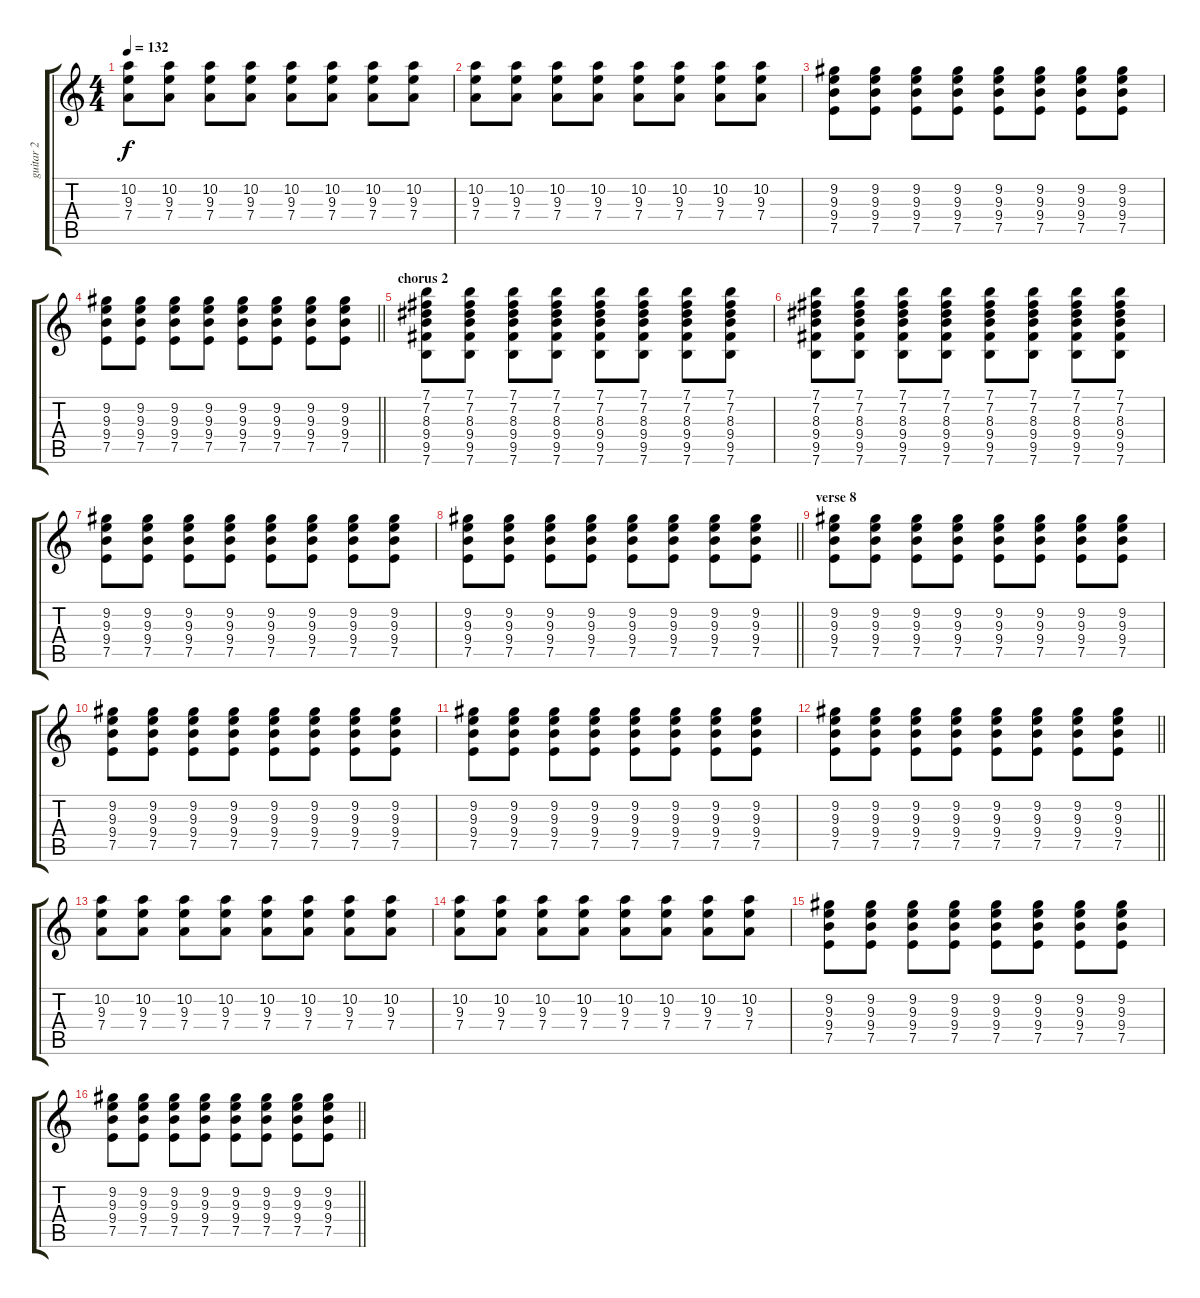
\track ("guitar 2" "guitar 2") {instrument electricguitarjazz}
\staff {score tabs}
\tuning (E4 B3 G3 D3 A2 E2) {hide}
\ts (4 4)
\tempo 132
\clef g2
\ks c
(10.2 9.3 7.4).8{dy f} (10.2 9.3 7.4).8 (10.2 9.3 7.4).8 (10.2 9.3 7.4).8 (10.2 9.3 7.4).8 (10.2 9.3 7.4).8 (10.2 9.3 7.4).8 (10.2 9.3 7.4).8 |
(10.2 9.3 7.4).8 (10.2 9.3 7.4).8 (10.2 9.3 7.4).8 (10.2 9.3 7.4).8 (10.2 9.3 7.4).8 (10.2 9.3 7.4).8 (10.2 9.3 7.4).8 (10.2 9.3 7.4).8 |
(9.2 9.3 9.4 7.5).8 (9.2 9.3 9.4 7.5).8 (9.2 9.3 9.4 7.5).8 (9.2 9.3 9.4 7.5).8 (9.2 9.3 9.4 7.5).8 (9.2 9.3 9.4 7.5).8 (9.2 9.3 9.4 7.5).8 (9.2 9.3 9.4 7.5).8 |
\barLineRight lightlight
(9.2 9.3 9.4 7.5).8 (9.2 9.3 9.4 7.5).8 (9.2 9.3 9.4 7.5).8 (9.2 9.3 9.4 7.5).8 (9.2 9.3 9.4 7.5).8 (9.2 9.3 9.4 7.5).8 (9.2 9.3 9.4 7.5).8 (9.2 9.3 9.4 7.5).8 |
\section ("" "chorus 2")
(7.1 7.2 8.3 9.4 9.5 7.6).8 (7.1 7.2 8.3 9.4 9.5 7.6).8 (7.1 7.2 8.3 9.4 9.5 7.6).8 (7.1 7.2 8.3 9.4 9.5 7.6).8 (7.1 7.2 8.3 9.4 9.5 7.6).8 (7.1 7.2 8.3 9.4 9.5 7.6).8 (7.1 7.2 8.3 9.4 9.5 7.6).8 (7.1 7.2 8.3 9.4 9.5 7.6).8 |
(7.1 7.2 8.3 9.4 9.5 7.6).8 (7.1 7.2 8.3 9.4 9.5 7.6).8 (7.1 7.2 8.3 9.4 9.5 7.6).8 (7.1 7.2 8.3 9.4 9.5 7.6).8 (7.1 7.2 8.3 9.4 9.5 7.6).8 (7.1 7.2 8.3 9.4 9.5 7.6).8 (7.1 7.2 8.3 9.4 9.5 7.6).8 (7.1 7.2 8.3 9.4 9.5 7.6).8 |
(9.2 9.3 9.4 7.5).8 (9.2 9.3 9.4 7.5).8 (9.2 9.3 9.4 7.5).8 (9.2 9.3 9.4 7.5).8 (9.2 9.3 9.4 7.5).8 (9.2 9.3 9.4 7.5).8 (9.2 9.3 9.4 7.5).8 (9.2 9.3 9.4 7.5).8 |
\barLineRight lightlight
(9.2 9.3 9.4 7.5).8 (9.2 9.3 9.4 7.5).8 (9.2 9.3 9.4 7.5).8 (9.2 9.3 9.4 7.5).8 (9.2 9.3 9.4 7.5).8 (9.2 9.3 9.4 7.5).8 (9.2 9.3 9.4 7.5).8 (9.2 9.3 9.4 7.5).8 |
\section ("" "verse 8")
(9.2 9.3 9.4 7.5).8 (9.2 9.3 9.4 7.5).8 (9.2 9.3 9.4 7.5).8 (9.2 9.3 9.4 7.5).8 (9.2 9.3 9.4 7.5).8 (9.2 9.3 9.4 7.5).8 (9.2 9.3 9.4 7.5).8 (9.2 9.3 9.4 7.5).8 |
(9.2 9.3 9.4 7.5).8 (9.2 9.3 9.4 7.5).8 (9.2 9.3 9.4 7.5).8 (9.2 9.3 9.4 7.5).8 (9.2 9.3 9.4 7.5).8 (9.2 9.3 9.4 7.5).8 (9.2 9.3 9.4 7.5).8 (9.2 9.3 9.4 7.5).8 |
(9.2 9.3 9.4 7.5).8 (9.2 9.3 9.4 7.5).8 (9.2 9.3 9.4 7.5).8 (9.2 9.3 9.4 7.5).8 (9.2 9.3 9.4 7.5).8 (9.2 9.3 9.4 7.5).8 (9.2 9.3 9.4 7.5).8 (9.2 9.3 9.4 7.5).8 |
\barLineRight lightlight
(9.2 9.3 9.4 7.5).8 (9.2 9.3 9.4 7.5).8 (9.2 9.3 9.4 7.5).8 (9.2 9.3 9.4 7.5).8 (9.2 9.3 9.4 7.5).8 (9.2 9.3 9.4 7.5).8 (9.2 9.3 9.4 7.5).8 (9.2 9.3 9.4 7.5).8 |
(10.2 9.3 7.4).8 (10.2 9.3 7.4).8 (10.2 9.3 7.4).8 (10.2 9.3 7.4).8 (10.2 9.3 7.4).8 (10.2 9.3 7.4).8 (10.2 9.3 7.4).8 (10.2 9.3 7.4).8 |
(10.2 9.3 7.4).8 (10.2 9.3 7.4).8 (10.2 9.3 7.4).8 (10.2 9.3 7.4).8 (10.2 9.3 7.4).8 (10.2 9.3 7.4).8 (10.2 9.3 7.4).8 (10.2 9.3 7.4).8 |
(9.2 9.3 9.4 7.5).8 (9.2 9.3 9.4 7.5).8 (9.2 9.3 9.4 7.5).8 (9.2 9.3 9.4 7.5).8 (9.2 9.3 9.4 7.5).8 (9.2 9.3 9.4 7.5).8 (9.2 9.3 9.4 7.5).8 (9.2 9.3 9.4 7.5).8 |
\barLineRight lightlight
(9.2 9.3 9.4 7.5).8 (9.2 9.3 9.4 7.5).8 (9.2 9.3 9.4 7.5).8 (9.2 9.3 9.4 7.5).8 (9.2 9.3 9.4 7.5).8 (9.2 9.3 9.4 7.5).8 (9.2 9.3 9.4 7.5).8 (9.2 9.3 9.4 7.5).8
